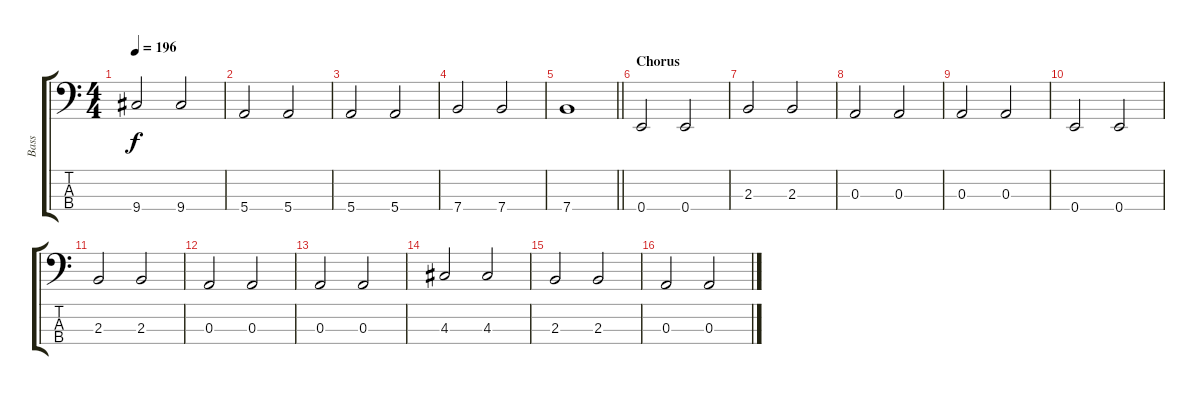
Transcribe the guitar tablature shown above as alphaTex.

\track ("Bass" "Bass") {instrument acousticbass}
\staff {score tabs}
\tuning (G2 D2 A1 E1) {hide}
\ts (4 4)
\tempo 196
\clef f4
\ks c
9.4.2{dy f} 9.4.2 |
5.4.2 5.4.2 |
5.4.2 5.4.2 |
7.4.2 7.4.2 |
\barLineRight lightlight
7.4.1 |
\section ("" "Chorus")
0.4.2 0.4.2 |
2.3.2 2.3.2 |
0.3.2 0.3.2 |
0.3.2 0.3.2 |
0.4.2 0.4.2 |
2.3.2 2.3.2 |
0.3.2 0.3.2 |
0.3.2 0.3.2 |
4.3.2 4.3.2 |
2.3.2 2.3.2 |
0.3.2 0.3.2
